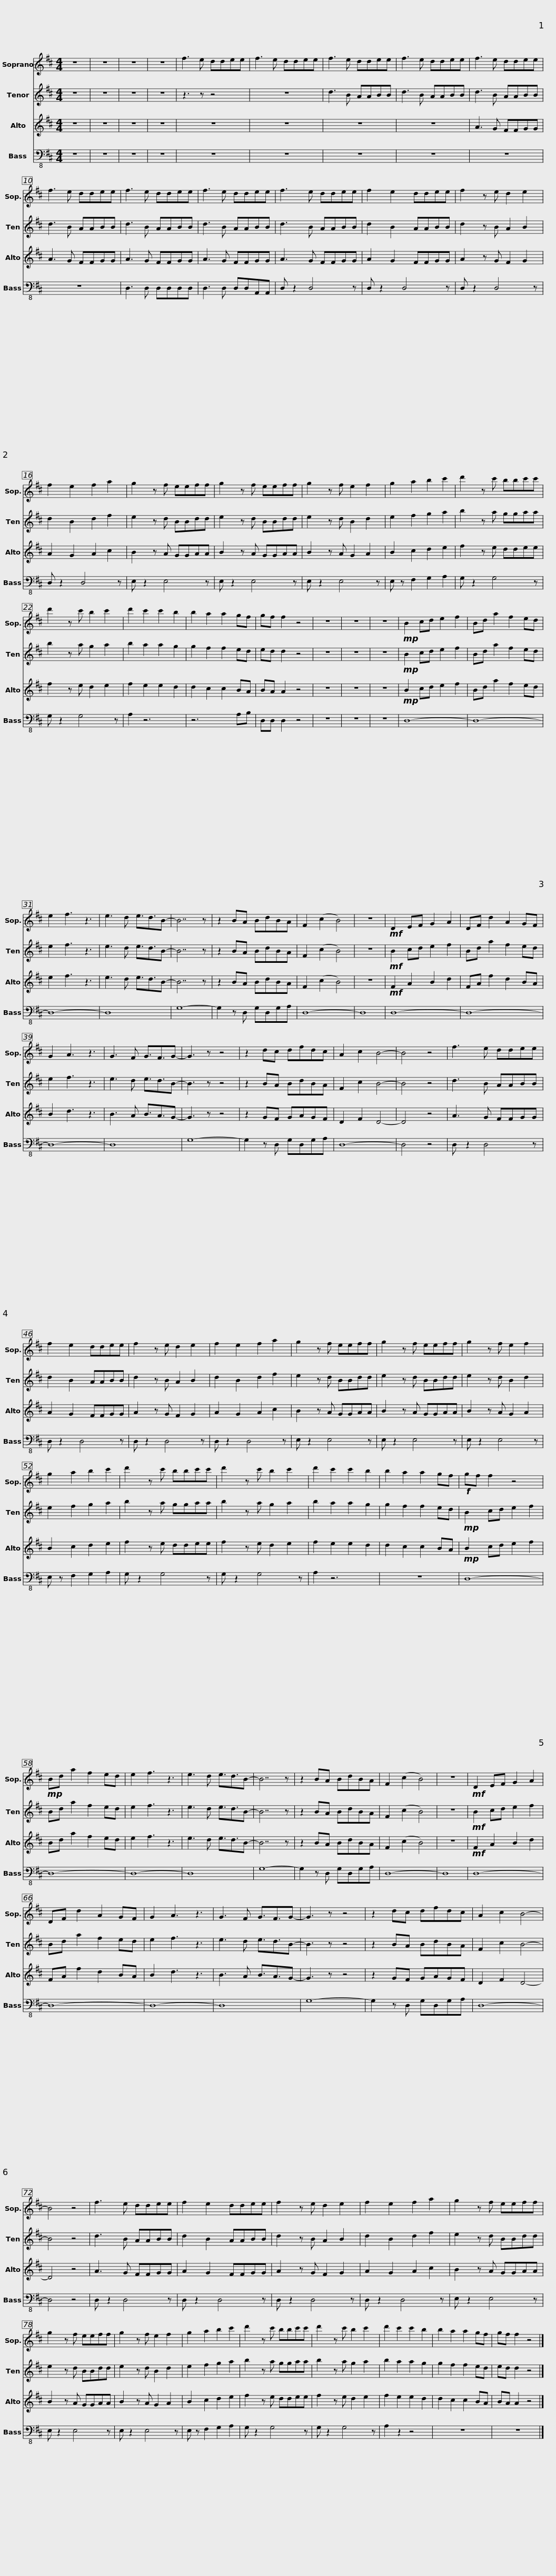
X:1
%%score 1 2 3 4
L:1/8
M:4/4
I:linebreak $
K:D
V:1 treble
V:2 treble
V:3 treble
V:4 bass-8
V:1
 z8 | z8 | z8 | z8 | f3 e ddee | %5
 f3 e ddee | f3 e ddee | f3 e ddee |$ f3 e ddee | f3 e ddee | %10
 f3 e ddee | f3 e ddee | f3 e ddee |$ f2 e2 ddee | f2 z e d2 e2 | %15
 f2 e2 f2 a2 | g2 z f eeff | g2 z f eeff |$ g2 z f e2 f2 | g2 a2 b2 c'2 | %20
 d'2 z c' bbc'c' | d'2 z c' b2 c'2 | d'2 c'2 c'2 b2 |$ b2 a2 a2 gf | gf f2 z4 | %25
 z8 | z8 | z8 |!mp! B2 cd e2 f2 | Bd a2 f2 ed | %30
 e2 f3 z3 | e3 d e3/2d3/2B- |$ B7 z | z2 BA BdBA | F2 (c2 B4) | %35
 z8 |!mf! D2 EF G2 A2 | DF d2 A2 GF | G2 A3 z3 | G3 F G3/2F3/2G- |$ %40
 G3 z z4 | z2 dc dfdc | A2 c2 B4- | B4 z4 | f3 e ddee | %45
 f2 e2 ddee | f2 z e d2 e2 |$ f2 e2 f2 a2 |$ g2 z f eeff | g2 z f eeff | %50
 g2 z f e2 f2 | g2 a2 b2 c'2 | d'2 z c' bbc'c' |$ d'2 z c' b2 c'2 | d'2 c'2 c'2 b2 | %55
 b2 a2 a2 gf |!f! gf f2 z4 |!mp! Bd a2 f2 ed | e2 f3 z3 |$ e3 d e3/2d3/2B- | %60
 B7 z | z2 BA BdBA | F2 (c2 B4) | z8 |!mf! D2 EF G2 A2 | %65
 DF d2 A2 GF | G2 A3 z3 |$ G3 F G3/2F3/2G- | G3 z z4 | z2 dc dfdc | %70
 A2 c2 B4- | B4 z4 | f3 e ddee | f2 e2 ddee |$ f2 z e d2 e2 | %75
 f2 e2 f2 a2 | g2 z f eeff | g2 z f eeff | g2 z f e2 f2 |$ g2 a2 b2 c'2 | %80
 d'2 z c' bbc'c' | d'2 z c' b2 c'2 | d'2 c'2 c'2 b2 | b2 a2 a2 gf | gf f2 z4 |] %85
V:2
 z8 | z8 | z8 | z8 | z3 z z4 | %5
 z8 | d3 B AABB | d3 B AABB |$ d3 B AABB | d3 B AABB | %10
 d3 B AABB | d3 B AABB | d3 B AABB |$ d2 B2 AABB | d2 z B A2 B2 | %15
 d2 B2 d2 f2 | e2 z d BBdd | e2 z d BBdd |$ e2 z d B2 d2 | e2 f2 g2 a2 | %20
 b2 z a ggaa | b2 z a g2 a2 | b2 a2 a2 g2 |$ g2 f2 f2 ed | ed d2 z4 | %25
 z8 | z8 | z8 |!mp! B2 cd e2 f2 | Bd a2 f2 ed | %30
 e2 f3 z3 | e3 d e3/2d3/2B- |$ B7 z | z2 BA BdBA | F2 (c2 B4) | %35
 z8 |!mf! B2 cd e2 f2 | Bd a2 f2 ed | e2 f3 z3 | e3 d e3/2d3/2B- |$ %40
 B3 z z4 | z2 BA BdBA | F2 c2 B4- | B4 z4 | d3 B AABB | %45
 d2 B2 AABB | d2 z B A2 B2 |$ d2 B2 d2 f2 |$ e2 z d BBdd | e2 z d BBdd | %50
 e2 z d B2 d2 | e2 f2 g2 a2 | b2 z a ggaa |$ b2 z a g2 a2 | b2 a2 a2 g2 | %55
 g2 f2 f2 ed |!mp! B2 cd e2 f2 | Bd a2 f2 ed | e2 f3 z3 |$ e3 d e3/2d3/2B- | %60
 B7 z | z2 BA BdBA | F2 (c2 B4) | z8 |!mf! B2 cd e2 f2 | %65
 Bd a2 f2 ed | e2 f3 z3 |$ e3 d e3/2d3/2B- | B3 z z4 | z2 BA BdBA | %70
 F2 c2 B4- | B4 z4 | d3 B AABB | d2 B2 AABB |$ d2 z B A2 B2 | %75
 d2 B2 d2 f2 | e2 z d BBdd | e2 z d BBdd | e2 z d B2 d2 |$ e2 f2 g2 a2 | %80
 b2 z a ggaa | b2 z a g2 a2 | b2 a2 a2 g2 | g2 f2 f2 ed | ed d2 z4 |] %85
V:3
 z8 | z8 | z8 | z8 | z8 | %5
 z8 | z8 | z8 |$ A3 G FFGG | A3 G FFGG | %10
 A3 G FFGG | A3 G FFGG | A3 G FFGG |$ A2 G2 FFGG | A2 z G F2 G2 | %15
 A2 G2 A2 c2 | B2 z A GGAA | B2 z A GGAA |$ B2 z A G2 A2 | B2 c2 d2 e2 | %20
 f2 z e ddee | f2 z e d2 e2 | f2 e2 e2 d2 |$ d2 c2 c2 BA | BA A2 z4 | %25
 z8 | z8 | z8 |!mp! B2 cd e2 f2 | Bd a2 f2 ed | %30
 e2 f3 z3 | e3 d e3/2d3/2B- |$ B7 z | z2 BA BdBA | F2 (c2 B4) | %35
 z8 |!mf! F2 A2 B2 d2 | FA f2 d2 BA | B2 d3 z3 | B3 A B3/2A3/2G- |$ %40
 G3 z z4 | z2 GF GAGF | D2 F2 D4- | D4 z4 | A3 G FFGG | %45
 A2 G2 FFGG | A2 z G F2 G2 |$ A2 G2 A2 c2 |$ B2 z A GGAA | B2 z A GGAA | %50
 B2 z A G2 A2 | B2 c2 d2 e2 | f2 z e ddee |$ f2 z e d2 e2 | f2 e2 e2 d2 | %55
 d2 c2 c2 BA |!mp! B2 cd e2 f2 | Bd a2 f2 ed | e2 f3 z3 |$ e3 d e3/2d3/2B- | %60
 B7 z | z2 BA BdBA | F2 (c2 B4) | z8 |!mf! F2 A2 B2 d2 | %65
 FA f2 d2 BA | B2 d3 z3 |$ B3 A B3/2A3/2G- | G3 z z4 | z2 GF GAGF | %70
 D2 F2 D4- | D4 z4 | A3 G FFGG | A2 G2 FFGG |$ A2 z G F2 G2 | %75
 A2 G2 A2 c2 | B2 z A GGAA | B2 z A GGAA | B2 z A G2 A2 |$ B2 c2 d2 e2 | %80
 f2 z e ddee | f2 z e d2 e2 | f2 e2 e2 d2 | d2 c2 c2 BA | BA A2 z4 |] %85
V:4
 z8 | z8 | z8 | z8 | z8 | %5
 z8 | z8 | z8 |$ z8 | z8 | %10
 D,3 D, D,D,D,D, | D,3 D, D,D,A,,A,, | D, z2 D,4 z |$ D, z2 D,4 z | D, z2 D,4 z | %15
 D, z2 D,4 z | E, z2 E,4 z | E, z2 E,4 z |$ E, z2 E,4 z | E, z F,2 G,2 A,2 | %20
 G, z2 G,4 z | G, z2 G,4 z | A,2 z6 |$ z6 A,B, | D,D, D,2 z4 | %25
 z8 | z8 | z8 | D,8- | D,8- | %30
 D,8- | D,8 |$ G,8- | G,2 z D, G,D,G,A, | D,8- | %35
 D,8 | D,8- | D,8- | D,8- | D,8 |$ %40
 G,8- | G,2 z D, G,D,G,A, | D,8- | D,4 z4 | D, z2 D,4 z | %45
 D, z2 D,4 z | D, z2 D,4 z |$ D, z2 D,4 z |$ E, z2 E,4 z | E, z2 E,4 z | %50
 E, z2 E,4 z | E, z F,2 G,2 A,2 | G, z2 G,4 z |$ G, z2 G,4 z | A,2 z6 | %55
 z8 | D,8- | D,8- | D,8- |$ D,8 | %60
 G,8- | G,2 z D, G,D,G,A, | D,8- | D,8 | D,8- | %65
 D,8- | D,8- |$ D,8 | G,8- | G,2 z D, G,D,G,A, | %70
 D,8- | D,4 z4 | D, z2 D,4 z | D, z2 D,4 z |$ D, z2 D,4 z | %75
 D, z2 D,4 z | E, z2 E,4 z | E, z2 E,4 z | E, z2 E,4 z |$ E, z F,2 G,2 A,2 | %80
 G, z2 G,4 z | G, z2 G,4 z | A,2 z2 z4 | z8 | z8 |] %85
